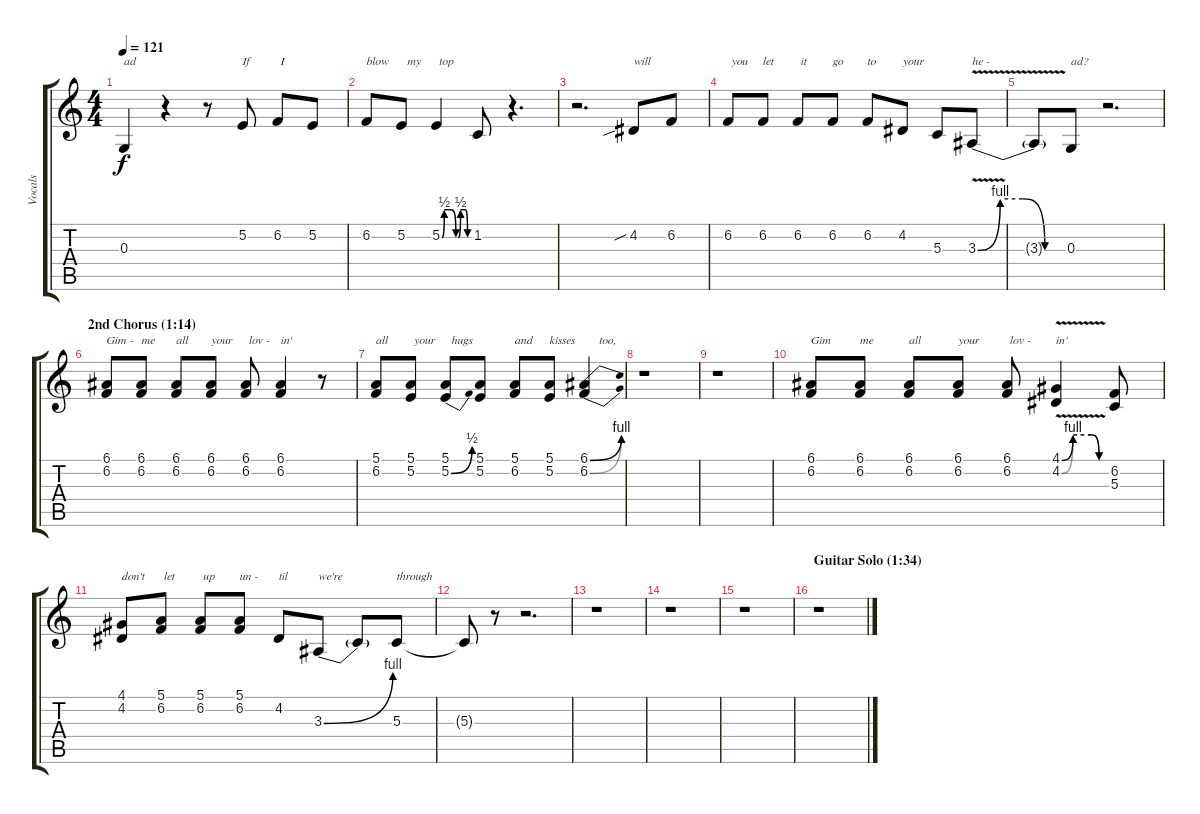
\track ("Vocals" "Vocals") {instrument tenorsax}
\staff {score tabs}
\tuning (E4 B3 G3 D3 A2 E2) {hide}
\ts (4 4)
\tempo 121
\clef g2
\ks c
0.3.4{txt "ad" dy f} r.4 r.8 5.2.8{txt "If"} 6.2.8{txt " I "} 5.2.8 |
6.2.8{txt "blow  "} 5.2.8{txt "  my"} 5.2{be (custom 0 0 5 2 20 2 30 0 35 0 40 2 50 2 55 0 60 0)}.4{txt " top "} 1.2.8 r.4{d} |
r.2{d} 4.2{sib}.8{txt "will"} 6.2.8 |
6.2.8{txt " you "} 6.2.8{txt "let"} 6.2.8{txt " it "} 6.2.8{txt "go "} 6.2.8{txt "to "} 4.2.8{txt "your "} 5.3.8 3.3{be (custom 0 0 15 4 30 4 45 0 60 0) v}.8{txt "he -"} |
3.3{t}.8 0.3.8{txt "ad?"} r.2{d} |
\section ("" "2nd Chorus (1:14)")
(6.1 6.2).8{txt "Gim -"} (6.1 6.2).8{txt "me "} (6.1 6.2).8{txt "all "} (6.1 6.2).8{txt "your"} (6.1 6.2).8{txt " lov -"} (6.1 6.2).4{txt "in'"} r.8 |
(5.1 6.2).8{txt "all"} (5.1 5.2).8{txt " your"} (5.1 5.2{be (bend 0 0 60 2)}).8{txt "  hugs "} (5.1 5.2).8 (5.1 6.2).8{txt "and"} (5.1 5.2).8{txt "kisses"} (6.1{be (bend 0 0 60 4)} 6.2{be (bend 0 0 60 4)}).4{txt "     too,"} |
r.1 |
r.1 |
(6.1 6.2).8{txt "Gim"} (6.1 6.2).8{txt "me "} (6.1 6.2).8{txt "all "} (6.1 6.2).8{txt "your "} (6.1 6.2).8{txt " lov -"} (4.1{be (custom 0 0 15 4 30 4 40 4 50 0 60 0)} 4.2{be (custom 0 0 15 4 30 4 40 4 50 0 60 0) v}).4{txt "in'"} (6.2 5.3).8 |
(4.1 4.2).8{txt "don't "} (5.1 6.2).8{txt " let "} (5.1 6.2).8{txt " up "} (5.1 6.2).8{txt "un -"} 4.2.8{txt "til "} 3.3{be (bend 0 0 60 4)}.8{txt "we're "} 3.3{t}.8 5.3.8{txt "through"} |
5.3{t}.8 r.8 r.2{d} |
r.1 |
r.1 |
r.1 |
\section ("" "Guitar Solo (1:34)")
r.1
